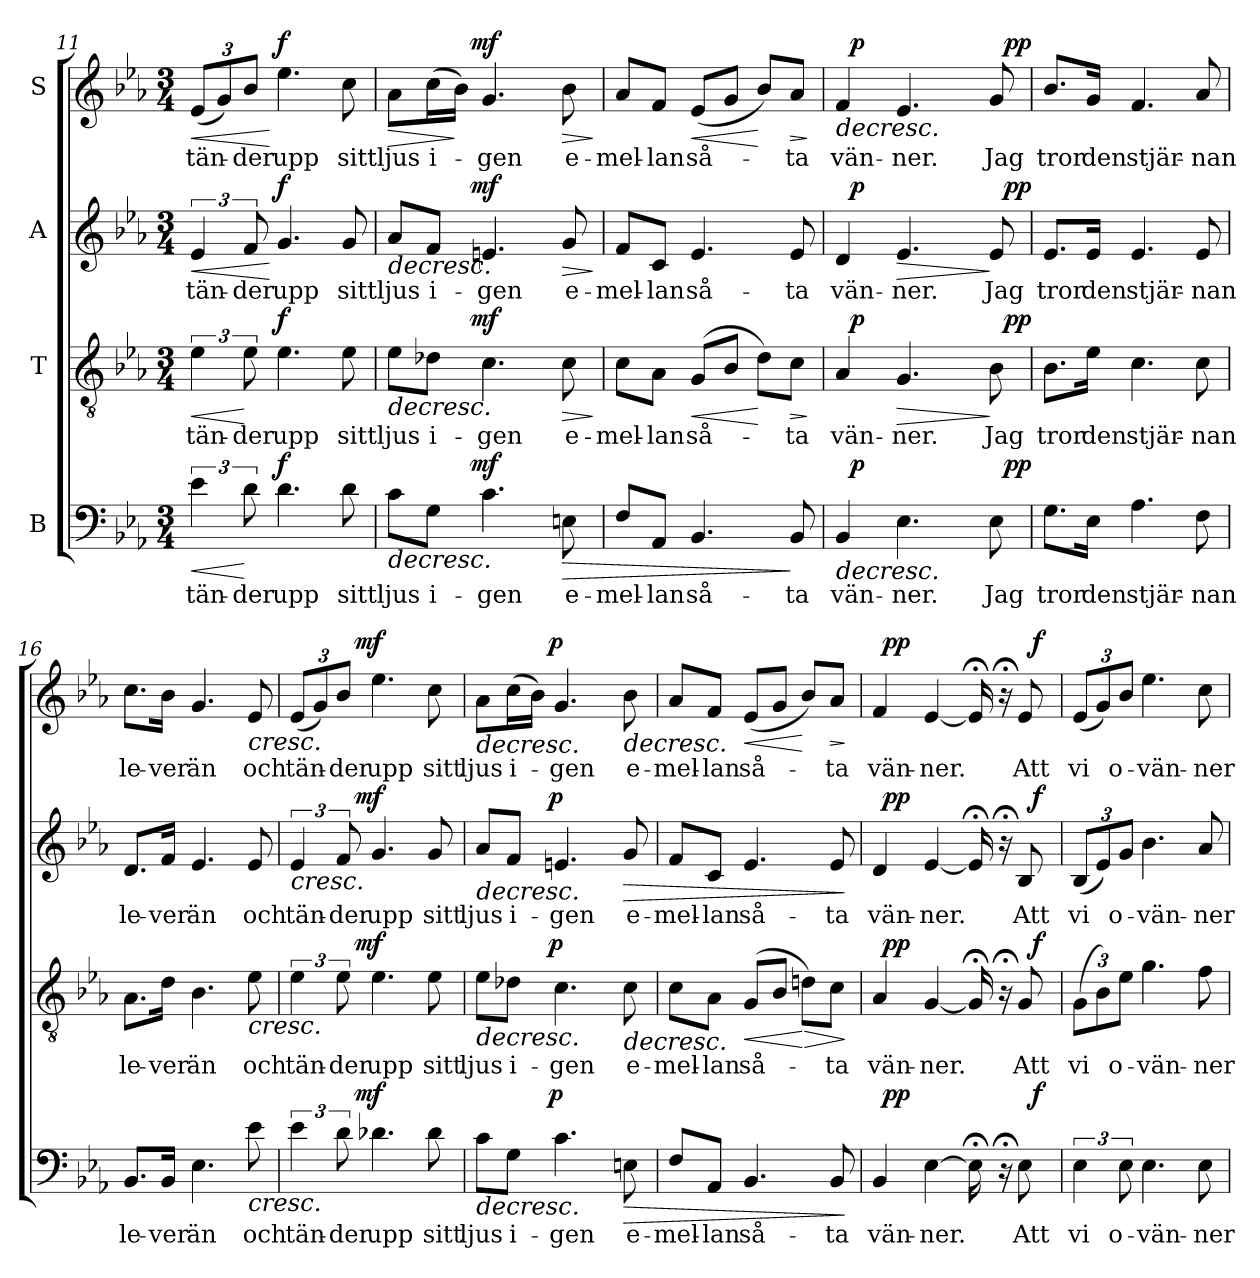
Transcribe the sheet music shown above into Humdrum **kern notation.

**kern	**text	**dynam	**kern	**text	**dynam	**kern	**text	**dynam	**kern	**text	**dynam
*part4	*part4	*part4	*part3	*part3	*part3	*part2	*part2	*part2	*part1	*part1	*part1
*staff4	*staff4	*staff4	*staff3	*staff3	*staff3	*staff2	*staff2	*staff2	*staff1	*staff1	*staff1
*I"B	*	*	*I"T	*	*	*I"A	*	*	*I"S	*	*
!!LO:PB:g=z
*clefF4	*	*	*clefGv2	*	*	*clefG2	*	*	*clefG2	*	*
*k[b-e-a-]	*	*	*k[b-e-a-]	*	*	*k[b-e-a-]	*	*	*k[b-e-a-]	*	*
*E-:	*	*	*E-:	*	*	*E-:	*	*	*E-:	*	*
*M3/4	*	*	*M3/4	*	*	*M3/4	*	*	*M3/4	*	*
=11	=11	=11	=11	=11	=11	=11	=11	=11	=11	=11	=11
!	!LO:LY:b	!LO:HP:b	!	!LO:LY:b	!LO:HP:b	!	!LO:LY:b	!LO:HP:b	!	!LO:LY:b	!LO:HP:b
6e-\	tän-	<	6e-\	tän-	<	6e-/	tän-	<	(<12e-/L	tän-	<
.	.	.	.	.	.	.	.	.	12g/)	.	.
!	!LO:LY:b	!	!	!LO:LY:b	!	!	!LO:LY:b	!	!	!LO:LY:b	!
12d\	-der	[	12e-\	-der	[	12f/	-der	.	12b-/J	-der	.
!	!LO:LY:b	!LO:DY:a	!	!LO:LY:b	!LO:DY:a	!	!LO:LY:b	!LO:DY:n=1:a	!	!LO:LY:b	!LO:DY:n=1:a
4.d\	upp	f	4.e-\	upp	f	4.g/	upp	[ f	4.ee-\	upp	[ f
!	!LO:LY:b	!	!	!LO:LY:b	!	!	!LO:LY:b	!	!	!LO:LY:b	!
8d\	sitt	.	8e-\	sitt	.	8g/	sitt	.	8cc\	sitt	.
=12	=12	=12	=12	=12	=12	=12	=12	=12	=12	=12	=12
!	!LO:LY:b	!LO:HP:b	!	!LO:LY:b	!LO:HP:b	!	!LO:LY:b	!LO:HP:b	!	!LO:LY:b	!LO:HP:b
*^	*	*	*^	*	*	*^	*	*	*^	*	*
8c\L	6ryy	ljus	>	8e-\L	6ryy	ljus	>	8a-/L	6ryy	ljus	>	8a-\L	6ryy	ljus	>
!	!	!LO:LY:b	!	!	!	!LO:LY:b	!	!	!	!LO:LY:b	!	!	!	!LO:LY:b	!
8G\J	.	i-	.	8d-X\J	.	i-	.	8f/J	.	i-	.	(>16cc\L	.	i-	.
.	24.ryy	.	.	.	24.ryy	.	.	.	24.ryy	.	.	.	24.ryy	.	.
.	.	.	.	.	.	.	.	.	.	.	.	16b-\JJ)	.	.	]
!	!	!	!LO:DY:a	!	!	!	!LO:DY:a	!	!	!	!LO:DY:a	!	!	!	!LO:DY:a
.	3ryy	.	mf	.	3ryy	.	mf	.	3ryy	.	mf	.	3ryy	.	mf
!	!	!LO:LY:b	!	!	!	!LO:LY:b	!	!	!	!LO:LY:b	!	!	!	!LO:LY:b	!
4.c\	.	-gen	]	4.c\	.	-gen	]	4.en/	.	-gen	]	4.g/	.	-gen	.
.	6ryy	.	.	.	6ryy	.	.	.	6ryy	.	.	.	6ryy	.	.
!	!	!LO:LY:b	!LO:HP:b	!	!	!LO:LY:b	!LO:HP:b	!	!	!LO:LY:b	!LO:HP:b	!	!	!LO:LY:b	!LO:HP:b
8En\	.	e-	>	8c\	.	e-	>	8g/	.	e-	>	8b-\	.	e-	>
.	48ryy	.	.	.	48ryy	.	.	.	48ryy	.	.	.	48ryy	.	.
.	.	.	.	.	.	.	]	.	.	.	]	.	.	.	]
=13	=13	=13	=13	=13	=13	=13	=13	=13	=13	=13	=13	=13	=13	=13	=13
!	!	!LO:LY:b	!	!	!	!LO:LY:b	!	!	!	!LO:LY:b	!	!	!	!LO:LY:b	!
*v	*v	*	*	*	*	*	*	*v	*v	*	*	*v	*v	*	*
*	*	*	*v	*v	*	*	*	*	*	*	*	*
8F/L	-mel-	.	8c\L	-mel-	.	8f/L	-mel-	.	8a-/L	-mel-	.
!	!LO:LY:b	!	!	!LO:LY:b	!	!	!LO:LY:b	!	!	!LO:LY:b	!
8AA-/J	-lan	.	8A-\J	-lan	.	8c/J	-lan	.	8f/J	-lan	.
!	!LO:LY:b	!	!	!LO:LY:b	!LO:HP:b	!	!LO:LY:b	!	!	!LO:LY:b	!LO:HP:b
4.BB-/	så-	.	(>8G/L	så-	<	4.e-/	så-	.	(<8e-/L	så-	<
.	.	.	8B-/J	.	.	.	.	.	8g/J	.	.
.	.	.	8d\L)	.	[	.	.	.	8b-/L)	.	[
!	!LO:LY:b	!	!	!LO:LY:b	!LO:HP:b	!	!LO:LY:b	!	!	!LO:LY:b	!LO:HP:b
8BB-/	-ta	]	8c\J	-ta	>	8e-/	-ta	.	8a-/J	-ta	>
.	.	.	.	.	]	.	.	.	.	.	]
=14	=14	=14	=14	=14	=14	=14	=14	=14	=14	=14	=14
!	!LO:LY:b	!LO:HP:b	!	!LO:LY:b	!	!	!LO:LY:b	!	!	!LO:LY:b	!LO:HP:b
*^	*	*	*^	*	*	*^	*	*	*^	*	*
*	*^	*	*	*	*^	*	*	*	*^	*	*	*	*^	*	*
4BB-/	32ryy	2ryy	vän-	>	4A-/	32ryy	2ryy	vän-	.	4d/	32ryy	2ryy	vän-	.	4f/	32ryy	2ryy	vän-	>
!	!	!	!	!LO:DY:a	!	!	!	!	!LO:DY:a	!	!	!	!	!LO:DY:a	!	!	!	!	!LO:DY:a
.	2ryy	.	.	p	.	2ryy	.	.	p	.	2ryy	.	.	p	.	2ryy	.	.	p
!	!	!	!LO:LY:b	!	!	!	!	!LO:LY:b	!LO:HP:b	!	!	!	!LO:LY:b	!LO:HP:b	!	!	!	!LO:LY:b	!
4.E-\	.	.	-ner.	.	4.G/	.	.	-ner.	>	4.e-/	.	.	-ner.	>	4.e-/	.	.	-ner.	.
.	.	8ryy	.	.	.	.	8ryy	.	.	.	.	8ryy	.	.	.	.	8ryy	.	.
.	8..ryy	.	.	.	.	8..ryy	.	.	.	.	8..ryy	.	.	.	.	8..ryy	.	.	.
!	!	!	!LO:LY:b	!	!	!	!	!LO:LY:b	!	!	!	!	!LO:LY:b	!	!	!	!	!LO:LY:b	!
8E-\	.	32ryy	Jag	]	8B-\	.	32ryy	Jag	]	8e-/	.	32ryy	Jag	]	8g/	.	32ryy	Jag	]
!	!	!	!	!LO:DY:a	!	!	!	!	!LO:DY:a	!	!	!	!	!LO:DY:a	!	!	!	!	!LO:DY:a
.	.	16.ryy	.	pp	.	.	16.ryy	.	pp	.	.	16.ryy	.	pp	.	.	16.ryy	.	pp
=15	=15	=15	=15	=15	=15	=15	=15	=15	=15	=15	=15	=15	=15	=15	=15	=15	=15	=15	=15
!	!	!	!LO:LY:b	!	!	!	!	!LO:LY:b	!	!	!	!	!LO:LY:b	!	!	!	!	!LO:LY:b	!
*v	*v	*v	*	*	*	*	*	*	*	*v	*v	*v	*	*	*v	*v	*v	*	*
*	*	*	*v	*v	*v	*	*	*	*	*	*	*	*
8.G\L	tror	.	8.B-\L	tror	.	8.e-/L	tror	.	8.b-/L	tror	.
!	!LO:LY:b	!	!	!LO:LY:b	!	!	!LO:LY:b	!	!	!LO:LY:b	!
16E-\Jk	den	.	16e-\Jk	den	.	16e-/Jk	den	.	16g/Jk	den	.
!	!LO:LY:b	!	!	!LO:LY:b	!	!	!LO:LY:b	!	!	!LO:LY:b	!
4.A-\	stjär-	.	4.c\	stjär-	.	4.e-/	stjär-	.	4.f/	stjär-	.
!	!LO:LY:b	!	!	!LO:LY:b	!	!	!LO:LY:b	!	!	!LO:LY:b	!
8F\	-nan	.	8c\	-nan	.	8e-/	-nan	.	8a-/	-nan	.
!!LO:LB:g=z
=16	=16	=16	=16	=16	=16	=16	=16	=16	=16	=16	=16
!	!LO:LY:b	!	!	!LO:LY:b	!	!	!LO:LY:b	!	!	!LO:LY:b	!
8.BB-/L	le-	.	8.A-\L	le-	.	8.d/L	le-	.	8.cc\L	le-	.
!	!LO:LY:b	!	!	!LO:LY:b	!	!	!LO:LY:b	!	!	!LO:LY:b	!
16BB-/Jk	-ver	.	16d\Jk	-ver	.	16f/Jk	-ver	.	16b-\Jk	-ver	.
!	!LO:LY:b	!	!	!LO:LY:b	!	!	!LO:LY:b	!	!	!LO:LY:b	!
4.E-\	än	.	4.B-\	än	.	4.e-/	än	.	4.g/	än	.
!	!LO:LY:b	!LO:HP:b	!	!LO:LY:b	!LO:HP:b	!	!LO:LY:b	!	!	!LO:LY:b	!LO:HP:b
8e-\	och	<	8e-\	och	<	8e-/	och	.	8e-/	och	<
=17	=17	=17	=17	=17	=17	=17	=17	=17	=17	=17	=17
!	!LO:LY:b	!	!	!LO:LY:b	!	!	!LO:LY:b	!LO:HP:b	!	!LO:LY:b	!
*^	*	*	*^	*	*	*^	*	*	*^	*	*
6e-\	8..ryy	tän-	.	6e-\	8..ryy	tän-	.	6e-/	8..ryy	tän-	<	(<12e-/L	8..ryy	tän-	.
.	.	.	.	.	.	.	.	.	.	.	.	12g/)	.	.	.
!	!	!LO:LY:b	!	!	!	!LO:LY:b	!	!	!	!LO:LY:b	!	!	!	!LO:LY:b	!
12d\	.	-der	.	12e-\	.	-der	.	12f/	.	-der	.	12b-/J	.	-der	.
!	!	!	!LO:DY:a	!	!	!	!LO:DY:a	!	!	!	!LO:DY:a	!	!	!	!LO:DY:a
.	2ryy	.	mf	.	2ryy	.	mf	.	2ryy	.	mf	.	2ryy	.	mf
!	!	!LO:LY:b	!	!	!	!LO:LY:b	!	!	!	!LO:LY:b	!	!	!	!LO:LY:b	!
4.d-X\	.	upp	[	4.e-\	.	upp	[	4.g/	.	upp	[	4.ee-\	.	upp	[
!	!	!LO:LY:b	!	!	!	!LO:LY:b	!	!	!	!LO:LY:b	!	!	!	!LO:LY:b	!
8d-\	.	sitt	.	8e-\	.	sitt	.	8g/	.	sitt	.	8cc\	.	sitt	.
.	32ryy	.	.	.	32ryy	.	.	.	32ryy	.	.	.	32ryy	.	.
=18	=18	=18	=18	=18	=18	=18	=18	=18	=18	=18	=18	=18	=18	=18	=18
!	!	!LO:LY:b	!LO:HP:b	!	!	!LO:LY:b	!LO:HP:b	!	!	!LO:LY:b	!LO:HP:b	!	!	!LO:LY:b	!LO:HP:b
8c\L	6ryy	ljus	>	8e-\L	6ryy	ljus	>	8a-/L	6ryy	ljus	>	8a-\L	6ryy	ljus	>
!	!	!LO:LY:b	!	!	!	!LO:LY:b	!	!	!	!LO:LY:b	!	!	!	!LO:LY:b	!
8G\J	.	i-	.	8d-X\J	.	i-	.	8f/J	.	i-	.	(>16cc\L	.	i-	.
.	24..ryy	.	.	.	24..ryy	.	.	.	24..ryy	.	.	.	24..ryy	.	.
.	.	.	.	.	.	.	.	.	.	.	.	16b-\JJ)	.	.	.
!	!	!	!LO:DY:a	!	!	!	!LO:DY:a	!	!	!	!LO:DY:a	!	!	!	!LO:DY:a
.	3ryy	.	p	.	3ryy	.	p	.	3ryy	.	p	.	3ryy	.	p
!	!	!LO:LY:b	!	!	!	!LO:LY:b	!	!	!	!LO:LY:b	!	!	!	!LO:LY:b	!
4.c\	.	-gen	]	4.c\	.	-gen	]	4.en/	.	-gen	]	4.g/	.	-gen	]
.	6ryy	.	.	.	6ryy	.	.	.	6ryy	.	.	.	6ryy	.	.
!	!	!LO:LY:b	!LO:HP:b	!	!	!LO:LY:b	!LO:HP:b	!	!	!LO:LY:b	!LO:HP:b	!	!	!LO:LY:b	!LO:HP:b
8En\	.	e-	>	8c\	.	e-	>	8g/	.	e-	>	8b-\	.	e-	>
.	96ryy	.	.	.	96ryy	.	.	.	96ryy	.	.	.	96ryy	.	.
=19	=19	=19	=19	=19	=19	=19	=19	=19	=19	=19	=19	=19	=19	=19	=19
!	!	!LO:LY:b	!	!	!	!LO:LY:b	!	!	!	!LO:LY:b	!	!	!	!LO:LY:b	!
*v	*v	*	*	*	*	*	*	*v	*v	*	*	*v	*v	*	*
*	*	*	*v	*v	*	*	*	*	*	*	*	*
8F/L	-mel-	.	8c\L	-mel-	.	8f/L	-mel-	.	8a-/L	-mel-	.
!	!LO:LY:b	!	!	!LO:LY:b	!	!	!LO:LY:b	!	!	!LO:LY:b	!
8AA-/J	-lan	.	8A-\J	-lan	.	8c/J	-lan	.	8f/J	-lan	.
!	!LO:LY:b	!	!	!LO:LY:b	!LO:HP:b	!	!LO:LY:b	!	!	!LO:LY:b	!LO:HP:b
4.BB-/	så-	.	(>8G/L	så-	<	4.e-/	så-	.	(<8e-/L	så-	<
.	.	.	8B-/J	.	.	.	.	.	8g/J	.	.
!	!	!	!	!	!LO:HP:n=1:b	!	!	!	!	!	!
.	.	.	8dni\L)	.	[ >	.	.	.	8b-/L)	.	[
!	!LO:LY:b	!	!	!LO:LY:b	!	!	!LO:LY:b	!	!	!LO:LY:b	!LO:HP:b
8BB-/	-ta	.	8c\J	-ta	.	8e-/	-ta	.	8a-/J	-ta	>
.	.	]	.	.	] ]	.	.	]	.	.	] ]
=20	=20	=20	=20	=20	=20	=20	=20	=20	=20	=20	=20
!	!LO:LY:b	!	!	!LO:LY:b	!	!	!LO:LY:b	!	!	!LO:LY:b	!
*^	*	*	*^	*	*	*^	*	*	*^	*	*
*	*^	*	*	*	*^	*	*	*	*^	*	*	*	*^	*	*
4BB-/	48ryy	3%2ryy	vän-	.	4A-/	48ryy	3%2ryy	vän-	.	4d/	48ryy	3%2ryy	vän-	.	4f/	48ryy	3%2ryy	vän-	.
!	!	!	!	!LO:DY:a	!	!	!	!	!LO:DY:a	!	!	!	!	!LO:DY:a	!	!	!	!	!LO:DY:a
.	3%2ryy	.	.	pp	.	3%2ryy	.	.	pp	.	3%2ryy	.	.	pp	.	3%2ryy	.	.	pp
!	!	!	!LO:LY:b	!	!	!	!	!LO:LY:b	!	!	!	!	!LO:LY:b	!	!	!	!	!LO:LY:b	!
[4E-\	.	.	-ner.	.	[4G/	.	.	-ner.	.	[4e-/	.	.	-ner.	.	[4e-/	.	.	-ner.	.
16E-;<\]	.	.	.	.	16G;</]	.	.	.	.	16e-;</]	.	.	.	.	16e-;</]	.	.	.	.
16r;<	.	.	.	.	16r;<	.	.	.	.	16r;<	.	.	.	.	16r;<	.	.	.	.
!	!	!	!LO:LY:b	!	!	!	!	!LO:LY:b	!	!	!	!	!LO:LY:b	!	!	!	!	!LO:LY:b	!
8E-\	.	.	Att	.	8G/	.	.	Att	.	8B-/	.	.	Att	.	8e-/	.	.	Att	.
!	!	!	!	!LO:DY:a	!	!	!	!	!LO:DY:a	!	!	!	!	!LO:DY:a	!	!	!	!	!LO:DY:a
.	.	12ryy	.	f	.	.	12ryy	.	f	.	.	12ryy	.	f	.	.	12ryy	.	f
.	24.ryy	.	.	.	.	24.ryy	.	.	.	.	24.ryy	.	.	.	.	24.ryy	.	.	.
!!LO:LB:g=z
=21	=21	=21	=21	=21	=21	=21	=21	=21	=21	=21	=21	=21	=21	=21	=21	=21	=21	=21	=21
!	!	!	!LO:LY:b	!	!	!	!	!LO:LY:b	!	!	!	!	!LO:LY:b	!	!	!	!	!LO:LY:b	!
*v	*v	*v	*	*	*	*	*	*	*	*v	*v	*v	*	*	*v	*v	*v	*	*
*	*	*	*v	*v	*v	*	*	*	*	*	*	*	*
6E-\	vi	.	(>12G\L	vi	.	(<12B-/L	vi	.	(<12e-/L	vi	.
.	.	.	12B-\)	.	.	12e-/)	.	.	12g/)	.	.
!	!LO:LY:b	!	!	!LO:LY:b	!	!	!LO:LY:b	!	!	!LO:LY:b	!
12E-\	o-	.	12e-\J	o-	.	12g/J	o-	.	12b-/J	o-	.
!	!LO:LY:b	!	!	!LO:LY:b	!	!	!LO:LY:b	!	!	!LO:LY:b	!
4.E-\	-vän-	.	4.g\	-vän-	.	4.b-\	-vän-	.	4.ee-\	-vän-	.
!	!LO:LY:b	!	!	!LO:LY:b	!	!	!LO:LY:b	!	!	!LO:LY:b	!
8E-\	-ner	.	8f\	-ner	.	8a-/	-ner	.	8cc\	-ner	.
=	=	=	=	=	=	=	=	=	=	=	=
*-	*-	*-	*-	*-	*-	*-	*-	*-	*-	*-	*-
